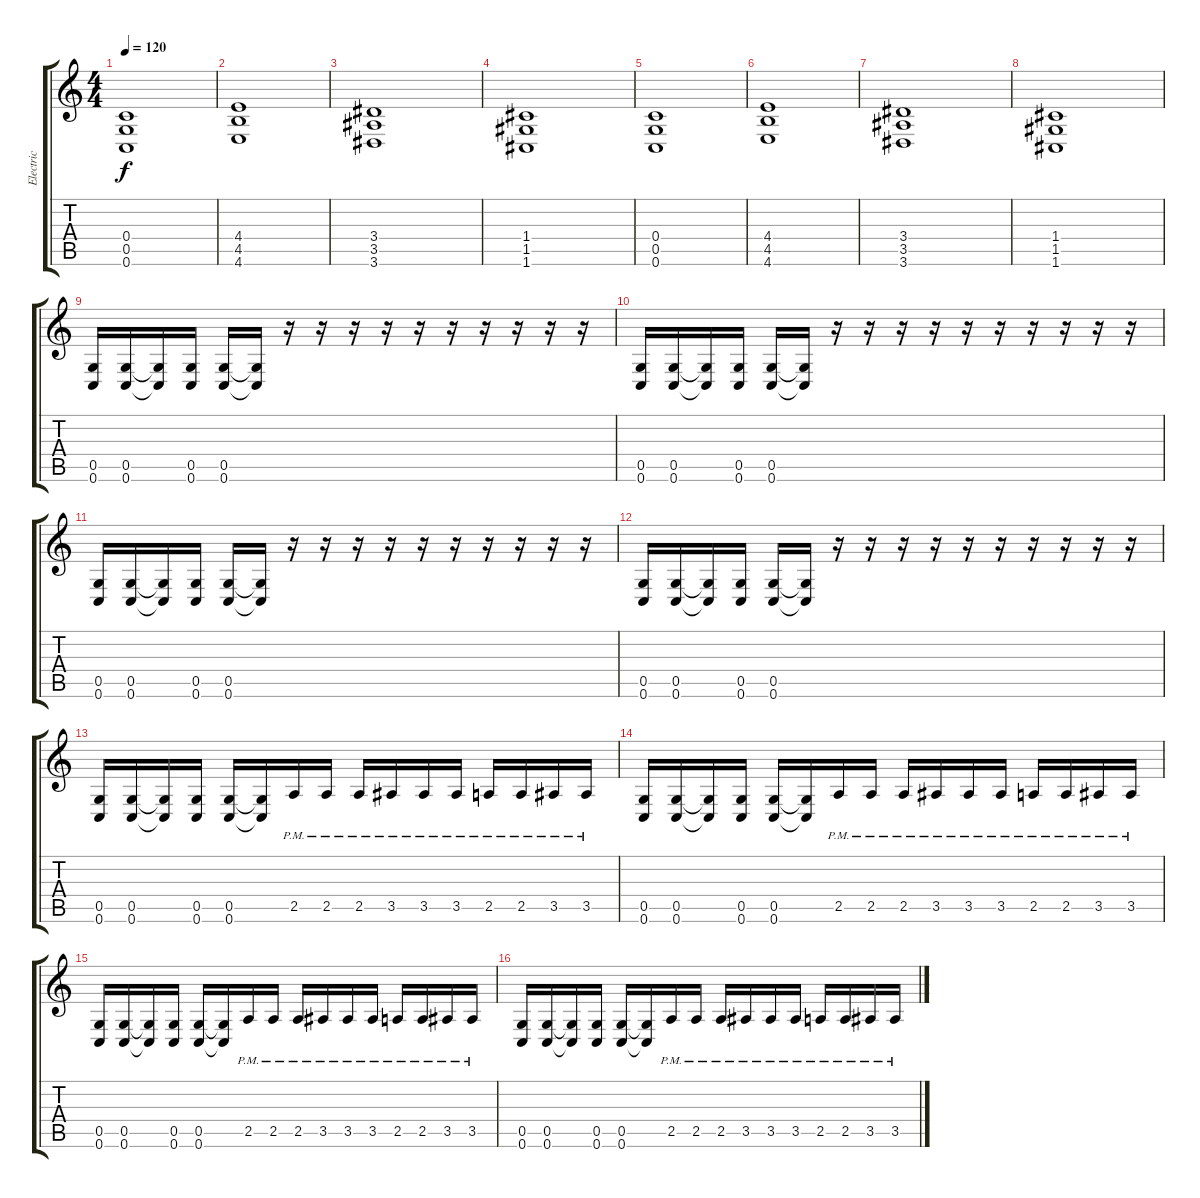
\track ("Electric" "Electric") {instrument distortionguitar}
\staff {score tabs}
\tuning (D4 A3 F3 C3 G2 C2) {hide}
\ts (4 4)
\tempo 120
\clef g2
\ks c
(0.4 0.5 0.6).1{dy f instrument distortionguitar} |
(4.4 4.5 4.6).1 |
(3.4 3.5 3.6).1 |
(1.4 1.5 1.6).1 |
(0.4 0.5 0.6).1 |
(4.4 4.5 4.6).1 |
(3.4 3.5 3.6).1 |
(1.4 1.5 1.6).1 |
(0.5 0.6).16 (0.5 0.6).16 (0.5{t} 0.6{t}).16 (0.5 0.6).16 (0.5 0.6).16 (0.5{t} 0.6{t}).16 r.16 r.16 r.16 r.16 r.16 r.16 r.16 r.16 r.16 r.16 |
(0.5 0.6).16 (0.5 0.6).16 (0.5{t} 0.6{t}).16 (0.5 0.6).16 (0.5 0.6).16 (0.5{t} 0.6{t}).16 r.16 r.16 r.16 r.16 r.16 r.16 r.16 r.16 r.16 r.16 |
(0.5 0.6).16 (0.5 0.6).16 (0.5{t} 0.6{t}).16 (0.5 0.6).16 (0.5 0.6).16 (0.5{t} 0.6{t}).16 r.16 r.16 r.16 r.16 r.16 r.16 r.16 r.16 r.16 r.16 |
(0.5 0.6).16 (0.5 0.6).16 (0.5{t} 0.6{t}).16 (0.5 0.6).16 (0.5 0.6).16 (0.5{t} 0.6{t}).16 r.16 r.16 r.16 r.16 r.16 r.16 r.16 r.16 r.16 r.16 |
(0.5 0.6).16 (0.5 0.6).16 (0.5{t} 0.6{t}).16 (0.5 0.6).16 (0.5 0.6).16 (0.5{t} 0.6{t}).16 2.5{pm}.16 2.5{pm}.16 2.5{pm}.16 3.5{pm}.16 3.5{pm}.16 3.5{pm}.16 2.5{pm}.16 2.5{pm}.16 3.5{pm}.16 3.5{pm}.16 |
(0.5 0.6).16 (0.5 0.6).16 (0.5{t} 0.6{t}).16 (0.5 0.6).16 (0.5 0.6).16 (0.5{t} 0.6{t}).16 2.5{pm}.16 2.5{pm}.16 2.5{pm}.16 3.5{pm}.16 3.5{pm}.16 3.5{pm}.16 2.5{pm}.16 2.5{pm}.16 3.5{pm}.16 3.5{pm}.16 |
(0.5 0.6).16 (0.5 0.6).16 (0.5{t} 0.6{t}).16 (0.5 0.6).16 (0.5 0.6).16 (0.5{t} 0.6{t}).16 2.5{pm}.16 2.5{pm}.16 2.5{pm}.16 3.5{pm}.16 3.5{pm}.16 3.5{pm}.16 2.5{pm}.16 2.5{pm}.16 3.5{pm}.16 3.5{pm}.16 |
(0.5 0.6).16 (0.5 0.6).16 (0.5{t} 0.6{t}).16 (0.5 0.6).16 (0.5 0.6).16 (0.5{t} 0.6{t}).16 2.5{pm}.16 2.5{pm}.16 2.5{pm}.16 3.5{pm}.16 3.5{pm}.16 3.5{pm}.16 2.5{pm}.16 2.5{pm}.16 3.5{pm}.16 3.5{pm}.16
